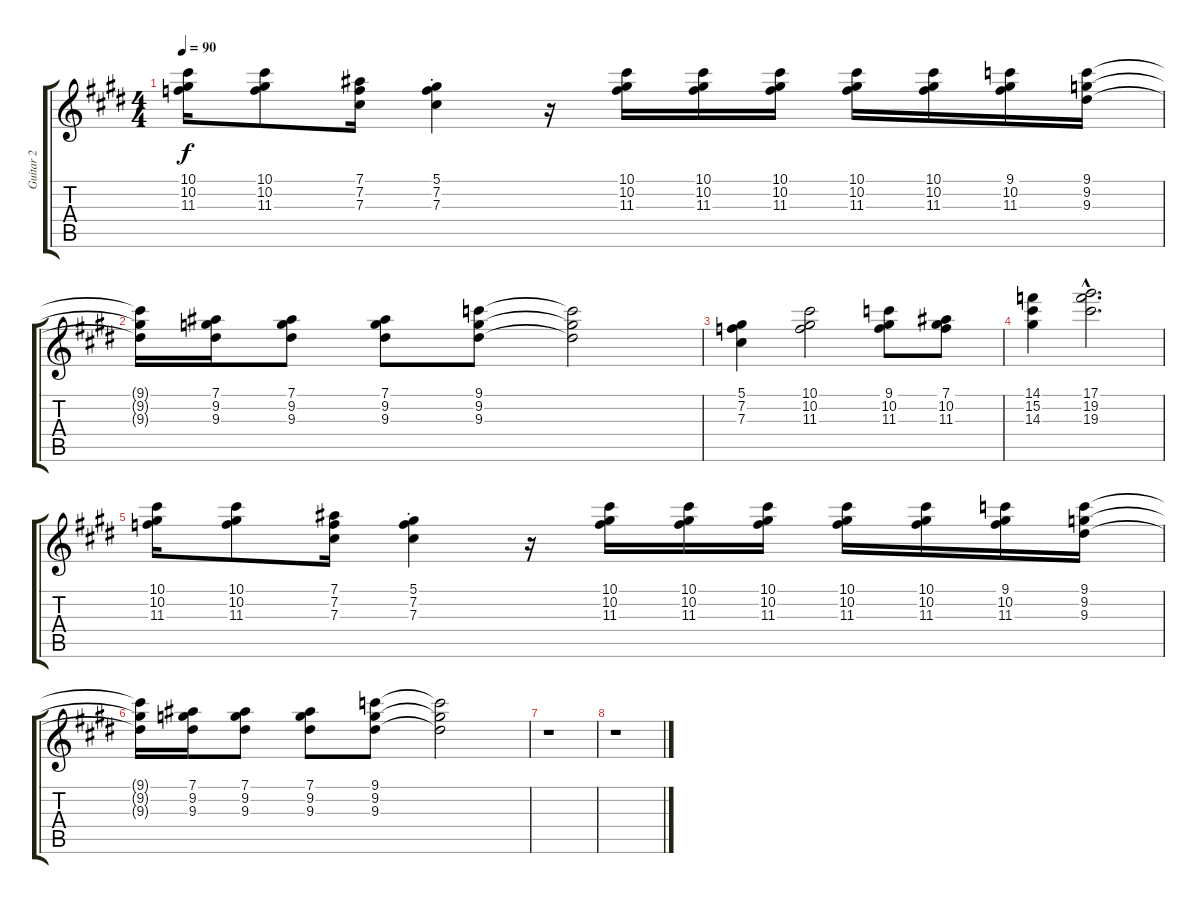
\track ("Guitar 2" "Guitar 2") {instrument overdrivenguitar}
\staff {score tabs}
\tuning (Eb4 Bb3 Gb3 Db3 Ab2 Eb2) {hide}
\ts (4 4)
\tempo 90
\clef g2
\ks e
(10.1 10.2 11.3).16{dy f} (10.1 10.2 11.3).8 (7.1 7.2 7.3).16 (5.1{st} 7.2{st} 7.3{st}).4 r.16 (10.1 10.2 11.3).16 (10.1 10.2 11.3).16 (10.1 10.2 11.3).16 (10.1 10.2 11.3).16 (10.1 10.2 11.3).16 (9.1 10.2 11.3).16 (9.1 9.2 9.3).16 |
(9.1{t} 9.2{t} 9.3{t}).16 (7.1 9.2 9.3).16 (7.1 9.2 9.3).8 (7.1 9.2 9.3).8 (9.1 9.2 9.3).8 (9.1{t} 9.2{t} 9.3{t}).2 |
(5.1 7.2 7.3).4 (10.1 10.2 11.3).2 (9.1 10.2 11.3).8 (7.1 10.2 11.3).8 |
(14.1 15.2 14.3).4 (17.1{hac} 19.2{hac} 19.3{hac}).2{d} |
(10.1 10.2 11.3).16 (10.1 10.2 11.3).8 (7.1 7.2 7.3).16 (5.1{st} 7.2{st} 7.3{st}).4 r.16 (10.1 10.2 11.3).16 (10.1 10.2 11.3).16 (10.1 10.2 11.3).16 (10.1 10.2 11.3).16 (10.1 10.2 11.3).16 (9.1 10.2 11.3).16 (9.1 9.2 9.3).16 |
(9.1{t} 9.2{t} 9.3{t}).16 (7.1 9.2 9.3).16 (7.1 9.2 9.3).8 (7.1 9.2 9.3).8 (9.1 9.2 9.3).8 (9.1{t} 9.2{t} 9.3{t}).2 |
r.1 |
r.1
